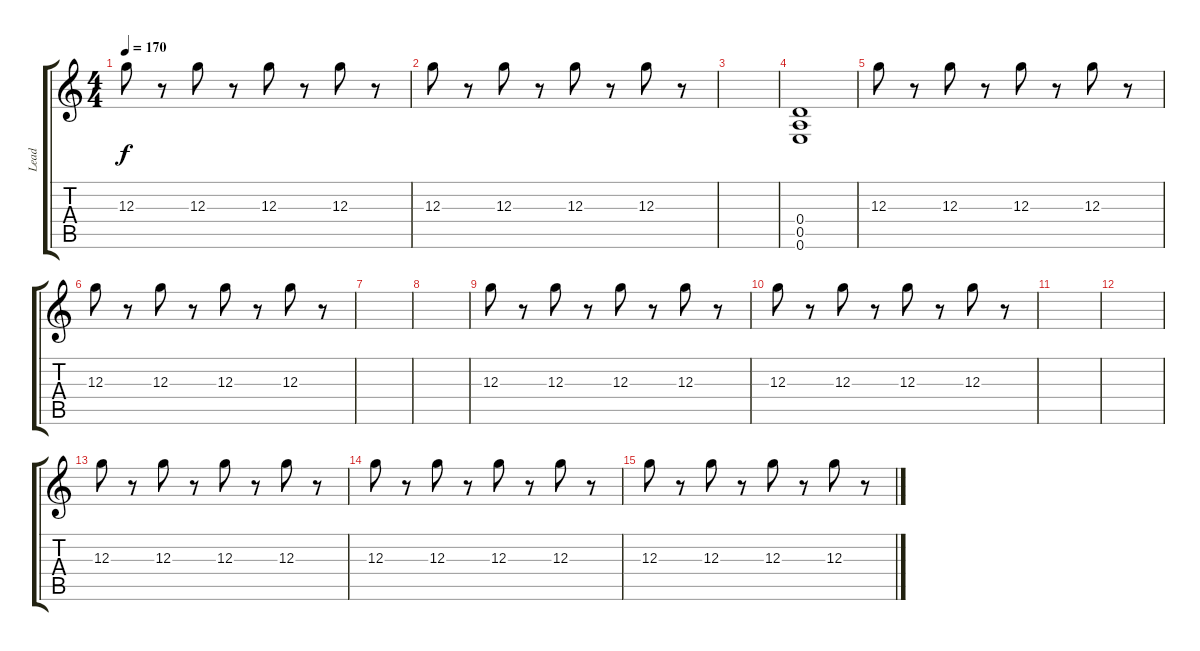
\track ("Lead" "Lead") {instrument overdrivenguitar}
\staff {score tabs}
\tuning (E4 B3 G3 D3 A2 E2) {hide}
\ts (4 4)
\tempo 170
\clef g2
\ks c
12.3.8{dy f} r.8 12.3.8 r.8 12.3.8 r.8 12.3.8 r.8 |
12.3.8 r.8 12.3.8 r.8 12.3.8 r.8 12.3.8 r.8 |
|
(0.4 0.5 0.6).1 |
12.3.8 r.8 12.3.8 r.8 12.3.8 r.8 12.3.8 r.8 |
12.3.8 r.8 12.3.8 r.8 12.3.8 r.8 12.3.8 r.8 |
|
|
12.3.8 r.8 12.3.8 r.8 12.3.8 r.8 12.3.8 r.8 |
12.3.8 r.8 12.3.8 r.8 12.3.8 r.8 12.3.8 r.8 |
|
|
12.3.8 r.8 12.3.8 r.8 12.3.8 r.8 12.3.8 r.8 |
12.3.8 r.8 12.3.8 r.8 12.3.8 r.8 12.3.8 r.8 |
12.3.8 r.8 12.3.8 r.8 12.3.8 r.8 12.3.8 r.8
